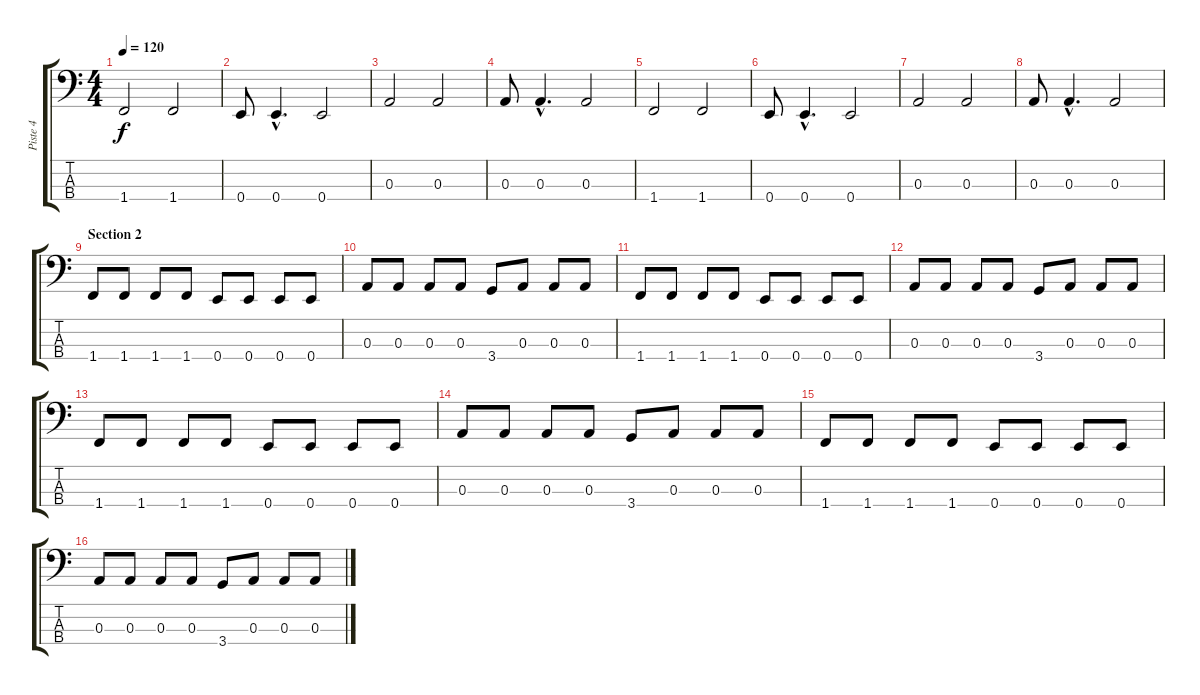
\track ("Piste 4" "Piste 4") {instrument electricbassfinger}
\staff {score tabs}
\tuning (G2 D2 A1 E1) {hide}
\ts (4 4)
\tempo 120
\clef f4
\ks c
1.4.2{dy f} 1.4.2 |
0.4.8 0.4{hac}.4{d} 0.4.2 |
0.3.2 0.3.2 |
0.3.8 0.3{hac}.4{d} 0.3.2 |
1.4.2 1.4.2 |
0.4.8 0.4{hac}.4{d} 0.4.2 |
0.3.2 0.3.2 |
0.3.8 0.3{hac}.4{d} 0.3.2 |
\section ("" "Section 2")
1.4.8 1.4.8 1.4.8 1.4.8 0.4.8 0.4.8 0.4.8 0.4.8 |
0.3.8 0.3.8 0.3.8 0.3.8 3.4.8 0.3.8 0.3.8 0.3.8 |
1.4.8 1.4.8 1.4.8 1.4.8 0.4.8 0.4.8 0.4.8 0.4.8 |
0.3.8 0.3.8 0.3.8 0.3.8 3.4.8 0.3.8 0.3.8 0.3.8 |
1.4.8 1.4.8 1.4.8 1.4.8 0.4.8 0.4.8 0.4.8 0.4.8 |
0.3.8 0.3.8 0.3.8 0.3.8 3.4.8 0.3.8 0.3.8 0.3.8 |
1.4.8 1.4.8 1.4.8 1.4.8 0.4.8 0.4.8 0.4.8 0.4.8 |
0.3.8 0.3.8 0.3.8 0.3.8 3.4.8 0.3.8 0.3.8 0.3.8
